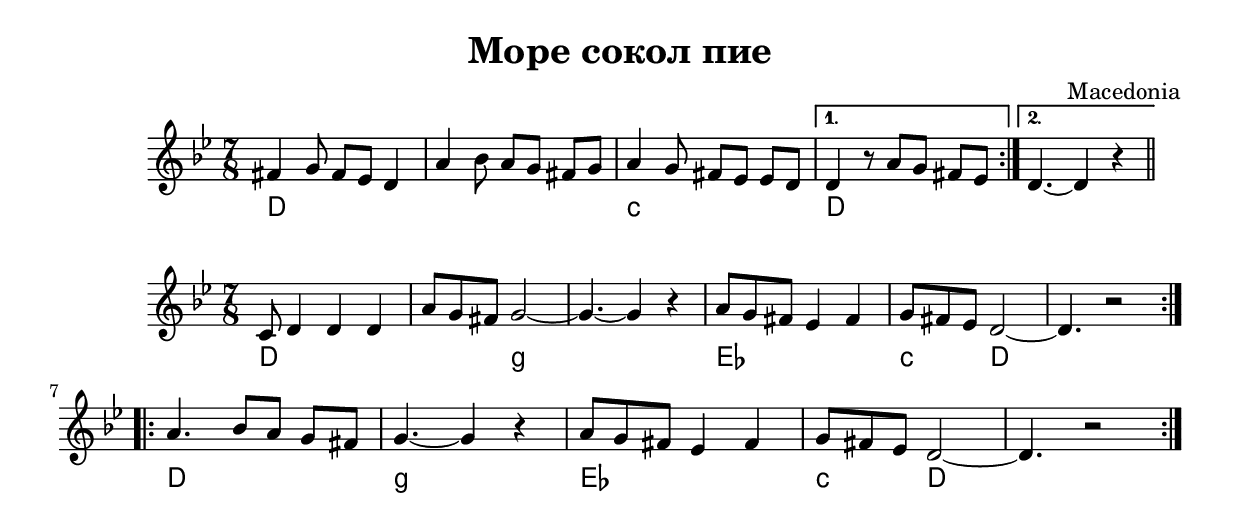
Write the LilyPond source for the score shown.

\version "2.16.2"
\include "deutsch.ly"

instrumental = \relative c' {
  \clef treble
  \key c \minor
  \time 7/8
  \set Timing.beatStructure = #'(3 2 2)

  \repeat volta 2 {
    h4 c8 h as g4 | d'4 es8 d c h c | d4 c8 h as as g |
  }
  \alternative {{
    g4 r8 d' c h as |
  }{
    g4.~ g4 r4 | \bar "||"
  }}
}
instrumentalChords = \chordmode {
  \germanChords
  \set chordNameLowercaseMinor = ##t
  \set chordChanges = ##t

  g4. s2 | g4. s2 | f4.:m s2 |
  g4. s2 |
  g4. s2 |
}

vocal = \relative c {
  \clef treble
  \key c \minor
  \time 7/8
  \set Timing.beatStructure = #'(3 2 2)

  \repeat volta 2 {
    \bar "||:"
    f8 g4 g g | d'8 c h c2~ | c4.~ c4 r4 |
    d8 c h as4 h | c8 h as g2~ | g4. r2 | \break
  }

  \repeat volta 2 {
    d'4. es8 d c h | c4.~ c4 r4 |
    d8 c h as4 h | c8 h as g2~ | g4. r2 |
  }
}
vocalChords = \chordmode {
  \germanChords
  \set chordNameLowercaseMinor = ##t
  \set chordChanges = ##t

  g4. s2 | g4. c2:m | c4.:m s2 |
  as4. s2 | f4.:m g2 | g4. s2 |

  g4. s2 | c4.:m s2 |
  as4. s2 | f4.:m g2 | g4. s2 |
}

\header {
  title = "Море сокол пие"
  composer = Macedonia
}

\score {
  <<
    \new Staff \transpose c g \instrumental
    \new ChordNames \transpose c g \instrumentalChords
  >>
}

\score {
  <<
    \new Staff \transpose c g \vocal
    \new ChordNames \transpose c g \vocalChords
  >>
}
